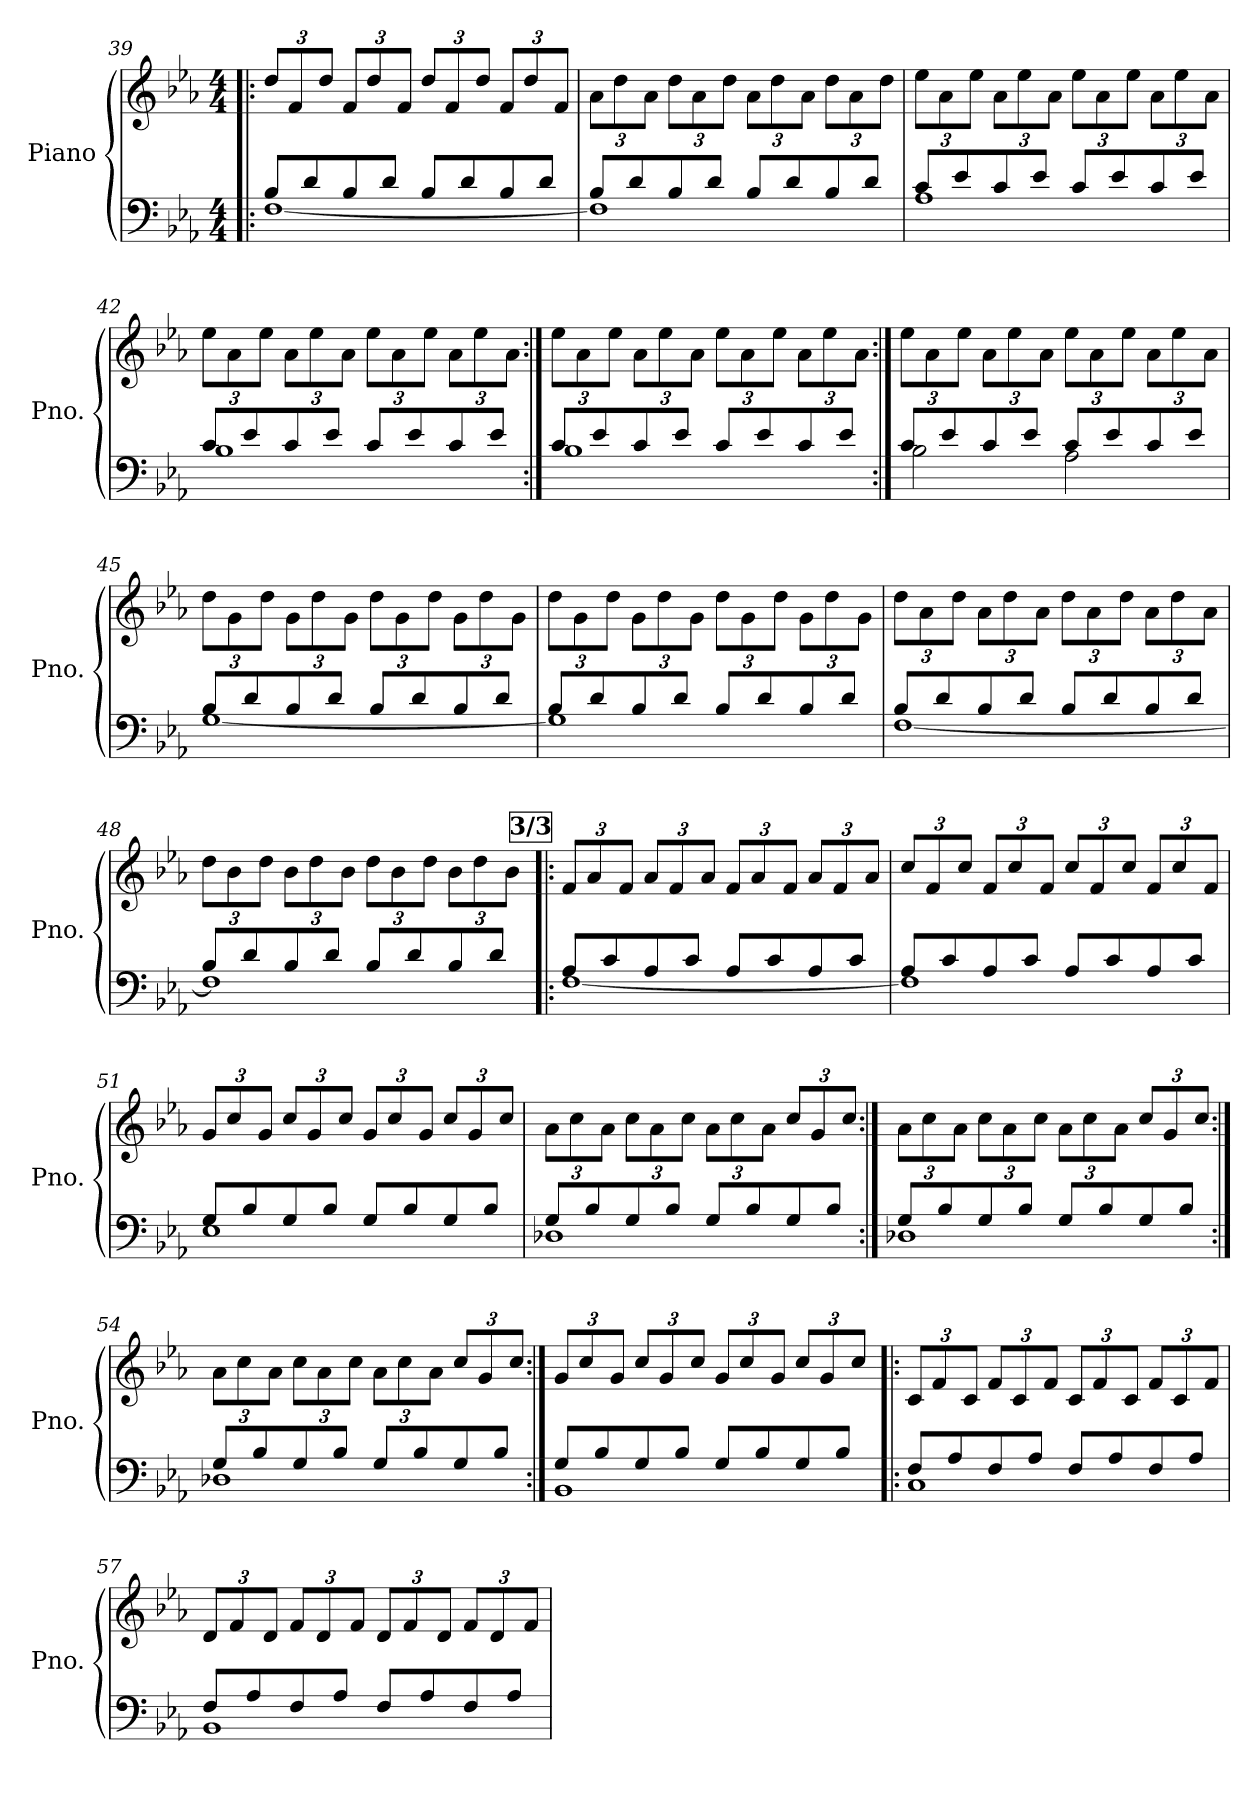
**kern	**kern
*part1	*part1
*staff2	*staff1
*I"Piano	*
*I'Pno.	*
!!LO:LB:g=z
*clefF4	*clefG2
*k[b-e-a-]	*k[b-e-a-]
*M4/4	*M4/4
=39!|:	=39!|:
*^	*
*	*	*Xbrackettup
8B-/L	[1F	12dd/L
.	.	12f/
8d/	.	.
.	.	12dd/J
8B-/	.	12f/L
.	.	12dd/
8d/J	.	.
.	.	12f/J
8B-/L	.	12dd/L
.	.	12f/
8d/	.	.
.	.	12dd/J
8B-/	.	12f/L
.	.	12dd/
8d/J	.	.
.	.	12f/J
=40	=40	=40
8B-/L	1F]	12a-\L
.	.	12dd\
8d/	.	.
.	.	12a-\J
8B-/	.	12dd\L
.	.	12a-\
8d/J	.	.
.	.	12dd\J
8B-/L	.	12a-\L
.	.	12dd\
8d/	.	.
.	.	12a-\J
8B-/	.	12dd\L
.	.	12a-\
8d/J	.	.
.	.	12dd\J
!!LO:LB:g=z
=41	=41	=41
8c/L	1A-	12ee-\L
.	.	12a-\
8e-/	.	.
.	.	12ee-\J
8c/	.	12a-\L
.	.	12ee-\
8e-/J	.	.
.	.	12a-\J
8c/L	.	12ee-\L
.	.	12a-\
8e-/	.	.
.	.	12ee-\J
8c/	.	12a-\L
.	.	12ee-\
8e-/J	.	.
.	.	12a-\J
=42	=42	=42
8c/L	1B-	12ee-\L
.	.	12a-\
8e-/	.	.
.	.	12ee-\J
8c/	.	12a-\L
.	.	12ee-\
8e-/J	.	.
.	.	12a-\J
8c/L	.	12ee-\L
.	.	12a-\
8e-/	.	.
.	.	12ee-\J
8c/	.	12a-\L
.	.	12ee-\
8e-/J	.	.
.	.	12a-\J
!!LO:LB:g=z
=43:|!	=43:|!	=43:|!
8c/L	1B-	12ee-\L
.	.	12a-\
8e-/	.	.
.	.	12ee-\J
8c/	.	12a-\L
.	.	12ee-\
8e-/J	.	.
.	.	12a-\J
8c/L	.	12ee-\L
.	.	12a-\
8e-/	.	.
.	.	12ee-\J
8c/	.	12a-\L
.	.	12ee-\
8e-/J	.	.
.	.	12a-\J
=44:|!	=44:|!	=44:|!
8c/L	2B-\	12ee-\L
.	.	12a-\
8e-/	.	.
.	.	12ee-\J
8c/	.	12a-\L
.	.	12ee-\
8e-/J	.	.
.	.	12a-\J
8c/L	2A-\	12ee-\L
.	.	12a-\
8e-/	.	.
.	.	12ee-\J
8c/	.	12a-\L
.	.	12ee-\
8e-/J	.	.
.	.	12a-\J
!!LO:LB:g=z
=45	=45	=45
8B-/L	[1G	12dd\L
.	.	12g\
8d/	.	.
.	.	12dd\J
8B-/	.	12g\L
.	.	12dd\
8d/J	.	.
.	.	12g\J
8B-/L	.	12dd\L
.	.	12g\
8d/	.	.
.	.	12dd\J
8B-/	.	12g\L
.	.	12dd\
8d/J	.	.
.	.	12g\J
=46	=46	=46
8B-/L	1G]	12dd\L
.	.	12g\
8d/	.	.
.	.	12dd\J
8B-/	.	12g\L
.	.	12dd\
8d/J	.	.
.	.	12g\J
8B-/L	.	12dd\L
.	.	12g\
8d/	.	.
.	.	12dd\J
8B-/	.	12g\L
.	.	12dd\
8d/J	.	.
.	.	12g\J
!!LO:PB:g=z
=47	=47	=47
8B-/L	[1F	12dd\L
.	.	12a-\
8d/	.	.
.	.	12dd\J
8B-/	.	12a-\L
.	.	12dd\
8d/J	.	.
.	.	12a-\J
8B-/L	.	12dd\L
.	.	12a-\
8d/	.	.
.	.	12dd\J
8B-/	.	12a-\L
.	.	12dd\
8d/J	.	.
.	.	12a-\J
=48	=48	=48
8B-/L	1F]	12dd\L
.	.	12b-\
8d/	.	.
.	.	12dd\J
8B-/	.	12b-\L
.	.	12dd\
8d/J	.	.
.	.	12b-\J
8B-/L	.	12dd\L
.	.	12b-\
8d/	.	.
.	.	12dd\J
8B-/	.	12b-\L
.	.	12dd\
8d/J	.	.
.	.	12b-\J
!!LO:LB:g=z
!!LO:REH:place=s1:a:B:fs=14:t=3/3
=49!|:	=49!|:	=49!|:
8A-/L	[1F	12f/L
.	.	12a-/
8c/	.	.
.	.	12f/J
8A-/	.	12a-/L
.	.	12f/
8c/J	.	.
.	.	12a-/J
8A-/L	.	12f/L
.	.	12a-/
8c/	.	.
.	.	12f/J
8A-/	.	12a-/L
.	.	12f/
8c/J	.	.
.	.	12a-/J
=50	=50	=50
8A-/L	1F]	12cc/L
.	.	12f/
8c/	.	.
.	.	12cc/J
8A-/	.	12f/L
.	.	12cc/
8c/J	.	.
.	.	12f/J
8A-/L	.	12cc/L
.	.	12f/
8c/	.	.
.	.	12cc/J
8A-/	.	12f/L
.	.	12cc/
8c/J	.	.
.	.	12f/J
!!LO:LB:g=z
=51	=51	=51
8G/L	1E-	12g/L
.	.	12cc/
8B-/	.	.
.	.	12g/J
8G/	.	12cc/L
.	.	12g/
8B-/J	.	.
.	.	12cc/J
8G/L	.	12g/L
.	.	12cc/
8B-/	.	.
.	.	12g/J
8G/	.	12cc/L
.	.	12g/
8B-/J	.	.
.	.	12cc/J
=52	=52	=52
8G/L	1D-X	12a-\L
.	.	12cc\
8B-/	.	.
.	.	12a-\J
8G/	.	12cc\L
.	.	12a-\
8B-/J	.	.
.	.	12cc\J
8G/L	.	12a-\L
.	.	12cc\
8B-/	.	.
.	.	12a-\J
8G/	.	12cc/L
.	.	12g/
8B-/J	.	.
.	.	12cc/J
!!LO:LB:g=z
=53:|!	=53:|!	=53:|!
8G/L	1D-X	12a-\L
.	.	12cc\
8B-/	.	.
.	.	12a-\J
8G/	.	12cc\L
.	.	12a-\
8B-/J	.	.
.	.	12cc\J
8G/L	.	12a-\L
.	.	12cc\
8B-/	.	.
.	.	12a-\J
8G/	.	12cc/L
.	.	12g/
8B-/J	.	.
.	.	12cc/J
=54:|!	=54:|!	=54:|!
8G/L	1D-X	12a-\L
.	.	12cc\
8B-/	.	.
.	.	12a-\J
8G/	.	12cc\L
.	.	12a-\
8B-/J	.	.
.	.	12cc\J
8G/L	.	12a-\L
.	.	12cc\
8B-/	.	.
.	.	12a-\J
8G/	.	12cc/L
.	.	12g/
8B-/J	.	.
.	.	12cc/J
!!LO:LB:g=z
=55:|!	=55:|!	=55:|!
8G/L	1BB-	12g/L
.	.	12cc/
8B-/	.	.
.	.	12g/J
8G/	.	12cc/L
.	.	12g/
8B-/J	.	.
.	.	12cc/J
8G/L	.	12g/L
.	.	12cc/
8B-/	.	.
.	.	12g/J
8G/	.	12cc/L
.	.	12g/
8B-/J	.	.
.	.	12cc/J
=56!|:	=56!|:	=56!|:
8F/L	1C	12c/L
.	.	12f/
8A-/	.	.
.	.	12c/J
8F/	.	12f/L
.	.	12c/
8A-/J	.	.
.	.	12f/J
8F/L	.	12c/L
.	.	12f/
8A-/	.	.
.	.	12c/J
8F/	.	12f/L
.	.	12c/
8A-/J	.	.
.	.	12f/J
!!LO:LB:g=z
=57	=57	=57
8F/L	1BB-	12d/L
.	.	12f/
8A-/	.	.
.	.	12d/J
8F/	.	12f/L
.	.	12d/
8A-/J	.	.
.	.	12f/J
8F/L	.	12d/L
.	.	12f/
8A-/	.	.
.	.	12d/J
8F/	.	12f/L
.	.	12d/
8A-/J	.	.
.	.	12f/J
*v	*v	*
=	=
*-	*-
